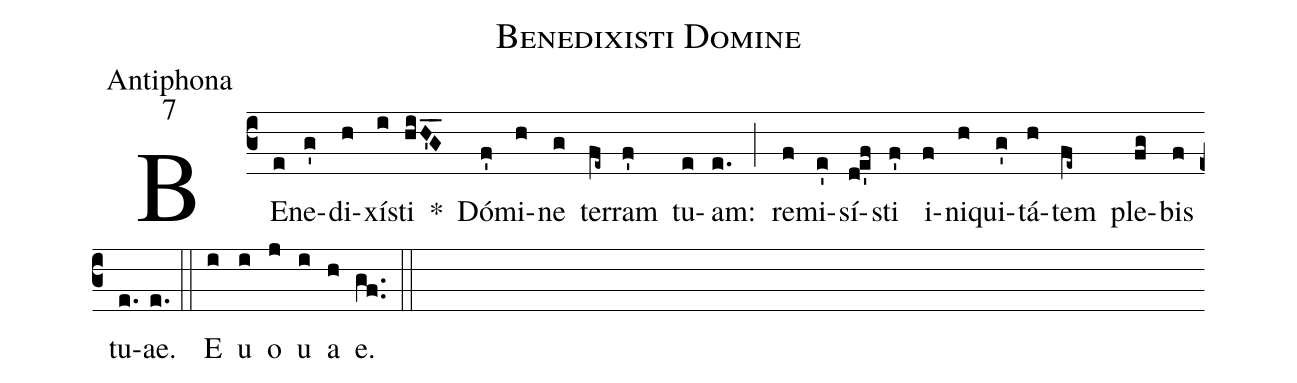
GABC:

name:Benedixisti Domine;
office-part:Antiphona;
mode:7;
%%
(c3) BE(e)ne(g')di(h)xí(i)sti(hiH_'G_) *() Dó(f')mi(h)ne(g) ter(fe~)ram(f') tu(e)am:(e.) (;) re(f)mi(e')sí(d!e'f)sti(f') i(f)ni(h)qui(g')tá(h)tem(fe~) ple(fg)bis(f) tu(e.)ae.(e.) (::) <eu>E(i) u(i) o(j) u(i) a(h) e.</eu>(gf..) (::)
